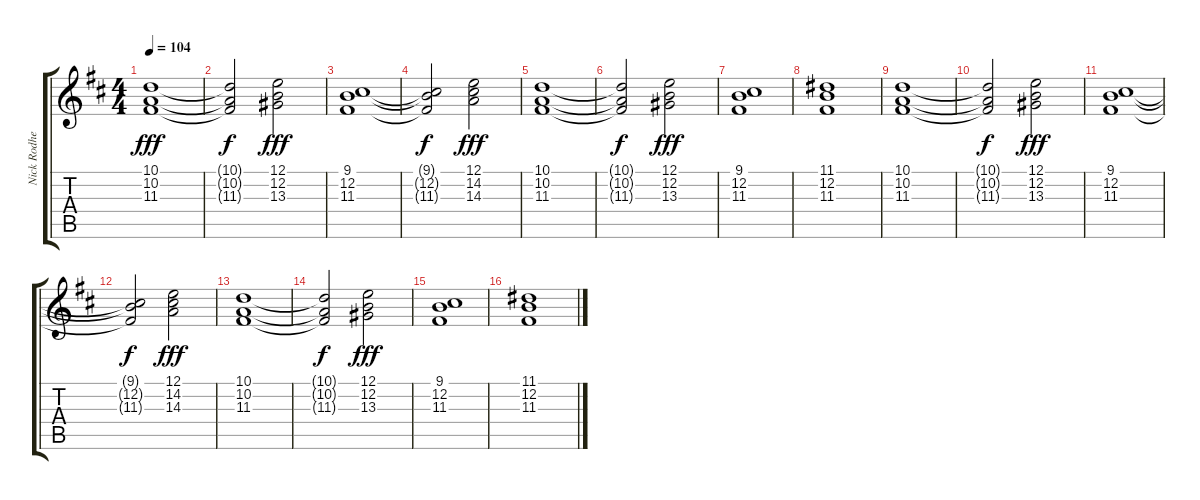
\track ("Nick Rodhes 2" "Nick Rodhe") {instrument synthstrings2}
\staff {score tabs}
\tuning (E4 B3 G3 D3 A2 E2) {hide}
\ts (4 4)
\tempo 104
\clef g2
\ks d
(10.1 10.2 11.3).1{dy fff instrument synthstrings2} |
(10.1{t} 10.2{t} 11.3{t}).2{dy f} (12.1 12.2 13.3).2{dy fff} |
(9.1 12.2 11.3).1 |
(9.1{t} 12.2{t} 11.3{t}).2{dy f} (12.1 14.2 14.3).2{dy fff} |
(10.1 10.2 11.3).1 |
(10.1{t} 10.2{t} 11.3{t}).2{dy f} (12.1 12.2 13.3).2{dy fff} |
(9.1 12.2 11.3).1 |
(11.1 12.2 11.3).1 |
(10.1 10.2 11.3).1 |
(10.1{t} 10.2{t} 11.3{t}).2{dy f} (12.1 12.2 13.3).2{dy fff} |
(9.1 12.2 11.3).1 |
(9.1{t} 12.2{t} 11.3{t}).2{dy f} (12.1 14.2 14.3).2{dy fff} |
(10.1 10.2 11.3).1 |
(10.1{t} 10.2{t} 11.3{t}).2{dy f} (12.1 12.2 13.3).2{dy fff} |
(9.1 12.2 11.3).1 |
(11.1 12.2 11.3).1
